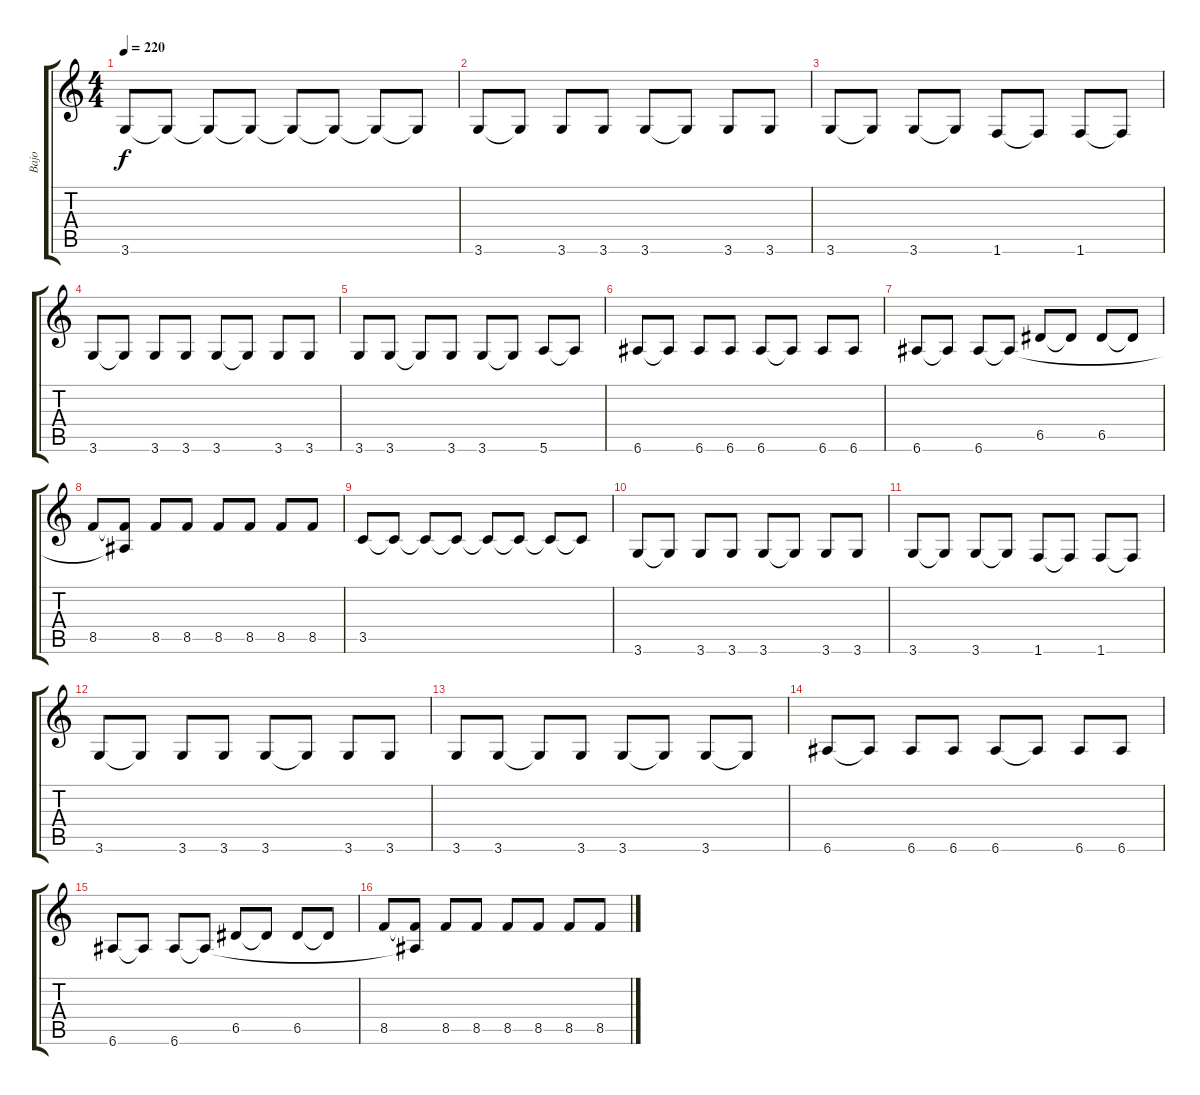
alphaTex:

\track ("Bajo" "Bajo") {instrument electricbassfinger}
\staff {score tabs}
\tuning (E4 B3 G3 D3 A2 E2) {hide}
\ts (4 4)
\tempo 220
\clef g2
\ks c
3.6{t}.8{dy f} 3.6{t}.8 3.6{t}.8 3.6{t}.8 3.6{t}.8 3.6{t}.8 3.6{t}.8 3.6{t}.8 |
3.6.8 3.6{t}.8 3.6.8 3.6.8 3.6.8 3.6{t}.8 3.6.8 3.6.8 |
3.6.8 3.6{t}.8 3.6.8 3.6{t}.8 1.6.8 1.6{t}.8 1.6.8 1.6{t}.8 |
3.6.8 3.6{t}.8 3.6.8 3.6.8 3.6.8 3.6{t}.8 3.6.8 3.6.8 |
3.6.8 3.6.8 3.6{t}.8 3.6.8 3.6.8 3.6{t}.8 5.6.8 5.6{t}.8 |
6.6.8 6.6{t}.8 6.6.8 6.6.8 6.6.8 6.6{t}.8 6.6.8 6.6.8 |
6.6.8 6.6{t}.8 6.6.8 6.6{t}.8 6.5.8 6.5{t}.8 6.5.8 6.5{t}.8 |
8.5.8 (8.5{t} 6.6{t}).8 8.5.8 8.5.8 8.5.8 8.5.8 8.5.8 8.5.8 |
3.5.8 3.5{t}.8 3.5{t}.8 3.5{t}.8 3.5{t}.8 3.5{t}.8 3.5{t}.8 3.5{t}.8 |
3.6.8 3.6{t}.8 3.6.8 3.6.8 3.6.8 3.6{t}.8 3.6.8 3.6.8 |
3.6.8 3.6{t}.8 3.6.8 3.6{t}.8 1.6.8 1.6{t}.8 1.6.8 1.6{t}.8 |
3.6.8 3.6{t}.8 3.6.8 3.6.8 3.6.8 3.6{t}.8 3.6.8 3.6.8 |
3.6.8 3.6.8 3.6{t}.8 3.6.8 3.6.8 3.6{t}.8 3.6.8 3.6{t}.8 |
6.6.8 6.6{t}.8 6.6.8 6.6.8 6.6.8 6.6{t}.8 6.6.8 6.6.8 |
6.6.8 6.6{t}.8 6.6.8 6.6{t}.8 6.5.8 6.5{t}.8 6.5.8 6.5{t}.8 |
8.5.8 (8.5{t} 6.6{t}).8 8.5.8 8.5.8 8.5.8 8.5.8 8.5.8 8.5.8
